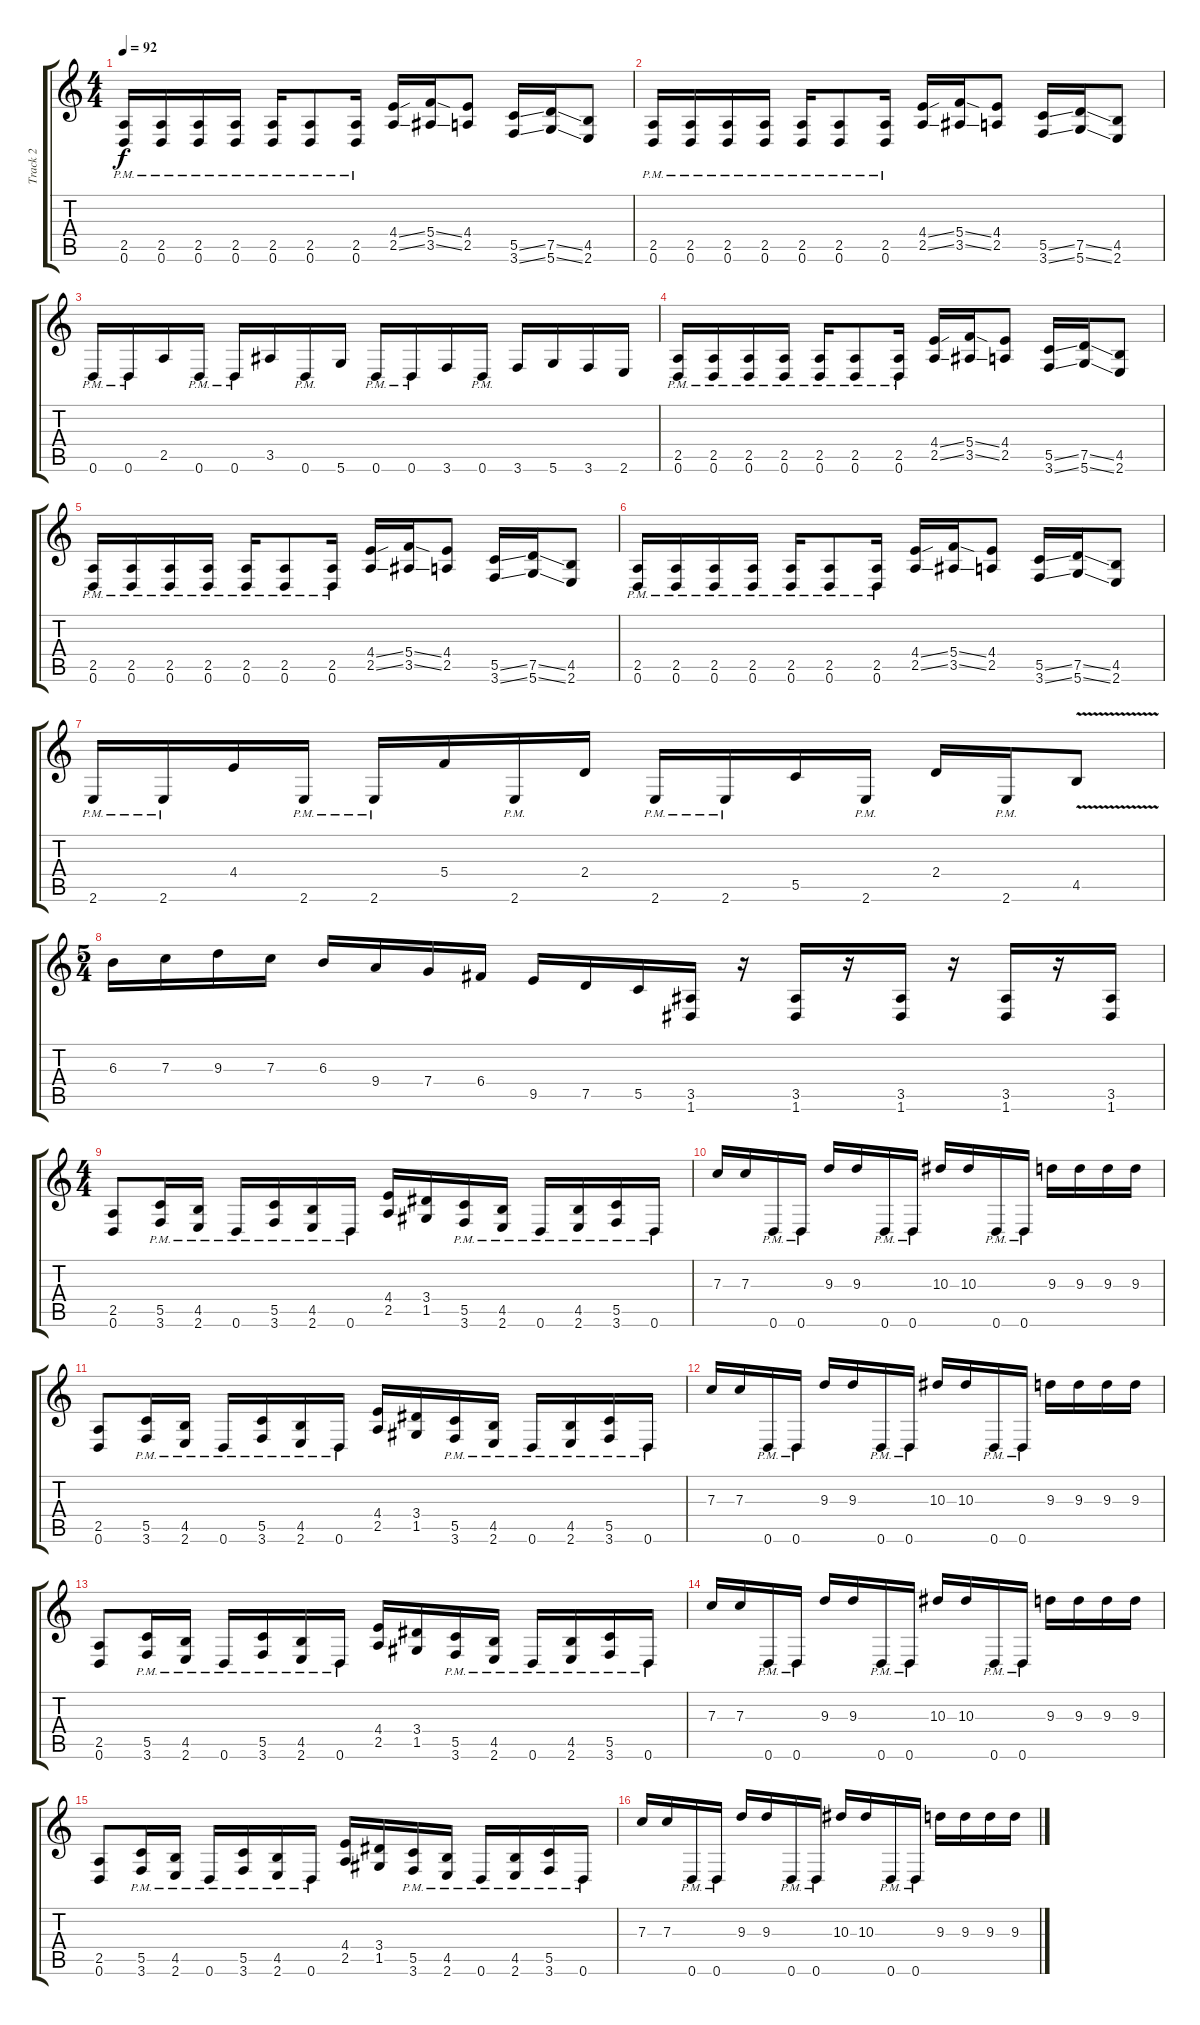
\track ("Track 2" "Track 2") {instrument distortionguitar}
\staff {score tabs}
\tuning (D4 A3 F3 C3 G2 D2) {hide}
\ts (4 4)
\tempo 92
\clef g2
\ks c
(2.5{pm} 0.6{pm}).16{dy f} (2.5{pm} 0.6{pm}).16 (2.5{pm} 0.6{pm}).16 (2.5{pm} 0.6{pm}).16 (2.5{pm} 0.6{pm}).16 (2.5{pm} 0.6{pm}).8 (2.5{pm} 0.6{pm}).16 (4.4{ss} 2.5{ss}).16 (5.4{ss} 3.5{ss}).16 (4.4 2.5).8 (5.5{ss} 3.6{ss}).16 (7.5{ss} 5.6{ss}).16 (4.5 2.6).8 |
(2.5{pm} 0.6{pm}).16 (2.5{pm} 0.6{pm}).16 (2.5{pm} 0.6{pm}).16 (2.5{pm} 0.6{pm}).16 (2.5{pm} 0.6{pm}).16 (2.5{pm} 0.6{pm}).8 (2.5{pm} 0.6{pm}).16 (4.4{ss} 2.5{ss}).16 (5.4{ss} 3.5{ss}).16 (4.4 2.5).8 (5.5{ss} 3.6{ss}).16 (7.5{ss} 5.6{ss}).16 (4.5 2.6).8 |
0.6{pm}.16 0.6{pm}.16 2.5.16 0.6{pm}.16 0.6{pm}.16 3.5.16 0.6{pm}.16 5.6.16 0.6{pm}.16 0.6{pm}.16 3.6.16 0.6{pm}.16 3.6.16 5.6.16 3.6.16 2.6.16 |
(2.5{pm} 0.6{pm}).16 (2.5{pm} 0.6{pm}).16 (2.5{pm} 0.6{pm}).16 (2.5{pm} 0.6{pm}).16 (2.5{pm} 0.6{pm}).16 (2.5{pm} 0.6{pm}).8 (2.5{pm} 0.6{pm}).16 (4.4{ss} 2.5{ss}).16 (5.4{ss} 3.5{ss}).16 (4.4 2.5).8 (5.5{ss} 3.6{ss}).16 (7.5{ss} 5.6{ss}).16 (4.5 2.6).8 |
(2.5{pm} 0.6{pm}).16 (2.5{pm} 0.6{pm}).16 (2.5{pm} 0.6{pm}).16 (2.5{pm} 0.6{pm}).16 (2.5{pm} 0.6{pm}).16 (2.5{pm} 0.6{pm}).8 (2.5{pm} 0.6{pm}).16 (4.4{ss} 2.5{ss}).16 (5.4{ss} 3.5{ss}).16 (4.4 2.5).8 (5.5{ss} 3.6{ss}).16 (7.5{ss} 5.6{ss}).16 (4.5 2.6).8 |
(2.5{pm} 0.6{pm}).16 (2.5{pm} 0.6{pm}).16 (2.5{pm} 0.6{pm}).16 (2.5{pm} 0.6{pm}).16 (2.5{pm} 0.6{pm}).16 (2.5{pm} 0.6{pm}).8 (2.5{pm} 0.6{pm}).16 (4.4{ss} 2.5{ss}).16 (5.4{ss} 3.5{ss}).16 (4.4 2.5).8 (5.5{ss} 3.6{ss}).16 (7.5{ss} 5.6{ss}).16 (4.5 2.6).8 |
2.6{pm}.16 2.6{pm}.16 4.4.16 2.6{pm}.16 2.6{pm}.16 5.4.16 2.6{pm}.16 2.4.16 2.6{pm}.16 2.6{pm}.16 5.5.16 2.6{pm}.16 2.4.16 2.6{pm}.16 4.5{v}.8 |
\ts (5 4)
6.3.16 7.3.16 9.3.16 7.3.16 6.3.16 9.4.16 7.4.16 6.4.16 9.5.16 7.5.16 5.5.16 (3.5 1.6).16 r.16 (3.5 1.6).16 r.16 (3.5 1.6).16 r.16 (3.5 1.6).16 r.16 (3.5 1.6).16 |
\ts (4 4)
(2.5 0.6).8 (5.5{pm} 3.6{pm}).16 (4.5{pm} 2.6{pm}).16 0.6{pm}.16 (5.5{pm} 3.6{pm}).16 (4.5{pm} 2.6{pm}).16 0.6{pm}.16 (4.4 2.5).16 (3.4 1.5).16 (5.5{pm} 3.6{pm}).16 (4.5{pm} 2.6{pm}).16 0.6{pm}.16 (4.5{pm} 2.6{pm}).16 (5.5{pm} 3.6{pm}).16 0.6{pm}.16 |
7.3.16 7.3.16 0.6{pm}.16 0.6{pm}.16 9.3.16 9.3.16 0.6{pm}.16 0.6{pm}.16 10.3.16 10.3.16 0.6{pm}.16 0.6{pm}.16 9.3.16 9.3.16 9.3.16 9.3.16 |
(2.5 0.6).8 (5.5{pm} 3.6{pm}).16 (4.5{pm} 2.6{pm}).16 0.6{pm}.16 (5.5{pm} 3.6{pm}).16 (4.5{pm} 2.6{pm}).16 0.6{pm}.16 (4.4 2.5).16 (3.4 1.5).16 (5.5{pm} 3.6{pm}).16 (4.5{pm} 2.6{pm}).16 0.6{pm}.16 (4.5{pm} 2.6{pm}).16 (5.5{pm} 3.6{pm}).16 0.6{pm}.16 |
7.3.16 7.3.16 0.6{pm}.16 0.6{pm}.16 9.3.16 9.3.16 0.6{pm}.16 0.6{pm}.16 10.3.16 10.3.16 0.6{pm}.16 0.6{pm}.16 9.3.16 9.3.16 9.3.16 9.3.16 |
(2.5 0.6).8 (5.5{pm} 3.6{pm}).16 (4.5{pm} 2.6{pm}).16 0.6{pm}.16 (5.5{pm} 3.6{pm}).16 (4.5{pm} 2.6{pm}).16 0.6{pm}.16 (4.4 2.5).16 (3.4 1.5).16 (5.5{pm} 3.6{pm}).16 (4.5{pm} 2.6{pm}).16 0.6{pm}.16 (4.5{pm} 2.6{pm}).16 (5.5{pm} 3.6{pm}).16 0.6{pm}.16 |
7.3.16 7.3.16 0.6{pm}.16 0.6{pm}.16 9.3.16 9.3.16 0.6{pm}.16 0.6{pm}.16 10.3.16 10.3.16 0.6{pm}.16 0.6{pm}.16 9.3.16 9.3.16 9.3.16 9.3.16 |
(2.5 0.6).8 (5.5{pm} 3.6{pm}).16 (4.5{pm} 2.6{pm}).16 0.6{pm}.16 (5.5{pm} 3.6{pm}).16 (4.5{pm} 2.6{pm}).16 0.6{pm}.16 (4.4 2.5).16 (3.4 1.5).16 (5.5{pm} 3.6{pm}).16 (4.5{pm} 2.6{pm}).16 0.6{pm}.16 (4.5{pm} 2.6{pm}).16 (5.5{pm} 3.6{pm}).16 0.6{pm}.16 |
7.3.16 7.3.16 0.6{pm}.16 0.6{pm}.16 9.3.16 9.3.16 0.6{pm}.16 0.6{pm}.16 10.3.16 10.3.16 0.6{pm}.16 0.6{pm}.16 9.3.16 9.3.16 9.3.16 9.3.16
